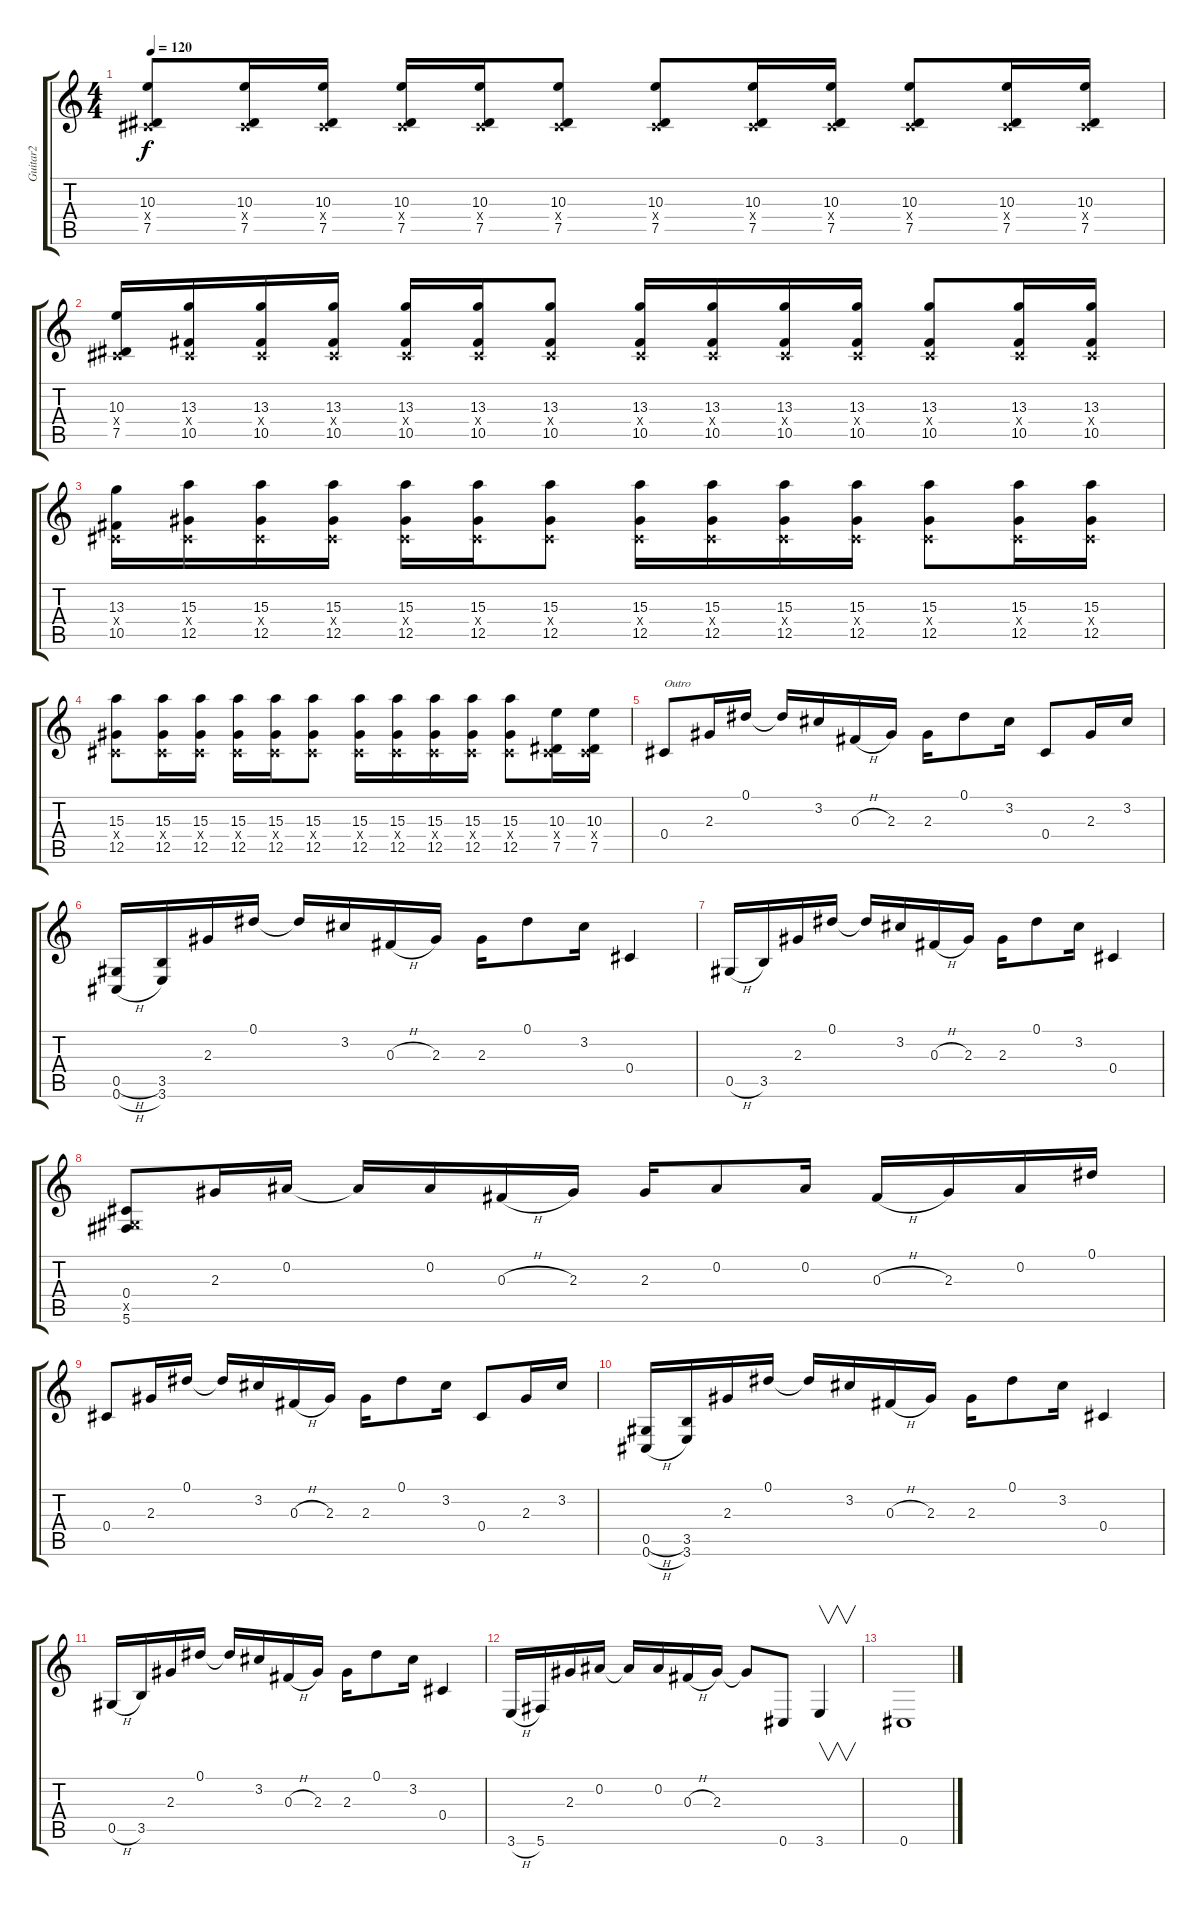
\track ("Guitar2" "Guitar2") {instrument acousticguitarsteel}
\staff {score tabs}
\tuning (Eb4 Bb3 Gb3 Db3 Ab2 Db2) {hide}
\ts (4 4)
\tempo 120
\clef g2
\ks c
(10.3 0.4{x} 7.5).8{dy f} (10.3 0.4{x} 7.5).16 (10.3 0.4{x} 7.5).16 (10.3 0.4{x} 7.5).16 (10.3 0.4{x} 7.5).16 (10.3 0.4{x} 7.5).8 (10.3 0.4{x} 7.5).8 (10.3 0.4{x} 7.5).16 (10.3 0.4{x} 7.5).16 (10.3 0.4{x} 7.5).8 (10.3 0.4{x} 7.5).16 (10.3 0.4{x} 7.5).16 |
(10.3 0.4{x} 7.5).16 (13.3 0.4{x} 10.5).16 (13.3 0.4{x} 10.5).16 (13.3 0.4{x} 10.5).16 (13.3 0.4{x} 10.5).16 (13.3 0.4{x} 10.5).16 (13.3 0.4{x} 10.5).8 (13.3 0.4{x} 10.5).16 (13.3 0.4{x} 10.5).16 (13.3 0.4{x} 10.5).16 (13.3 0.4{x} 10.5).16 (13.3 0.4{x} 10.5).8 (13.3 0.4{x} 10.5).16 (13.3 0.4{x} 10.5).16 |
(13.3 0.4{x} 10.5).16 (15.3 0.4{x} 12.5).16 (15.3 0.4{x} 12.5).16 (15.3 0.4{x} 12.5).16 (15.3 0.4{x} 12.5).16 (15.3 0.4{x} 12.5).16 (15.3 0.4{x} 12.5).8 (15.3 0.4{x} 12.5).16 (15.3 0.4{x} 12.5).16 (15.3 0.4{x} 12.5).16 (15.3 0.4{x} 12.5).16 (15.3 0.4{x} 12.5).8 (15.3 0.4{x} 12.5).16 (15.3 0.4{x} 12.5).16 |
(15.3 0.4{x} 12.5).8 (15.3 0.4{x} 12.5).16 (15.3 0.4{x} 12.5).16 (15.3 0.4{x} 12.5).16 (15.3 0.4{x} 12.5).16 (15.3 0.4{x} 12.5).8 (15.3 0.4{x} 12.5).16 (15.3 0.4{x} 12.5).16 (15.3 0.4{x} 12.5).16 (15.3 0.4{x} 12.5).16 (15.3 0.4{x} 12.5).8 (10.3 0.4{x} 7.5).16 (10.3 0.4{x} 7.5).16 |
0.4.8{txt "Outro"} 2.3.16 0.1.16 0.1{t}.16 3.2.16 0.3{h}.16 2.3.16 2.3.16 0.1.8 3.2.16 0.4.8 2.3.16 3.2.16 |
(0.5{h} 0.6{h}).16 (3.5 3.6).16 2.3.16 0.1.16 0.1{t}.16 3.2.16 0.3{h}.16 2.3.16 2.3.16 0.1.8 3.2.16 0.4.4 |
0.5{h}.16 3.5.16 2.3.16 0.1.16 0.1{t}.16 3.2.16 0.3{h}.16 2.3.16 2.3.16 0.1.8 3.2.16 0.4.4 |
(0.4 0.5{x} 5.6).8 2.3.16 0.2.16 0.2{t}.16 0.2.16 0.3{h}.16 2.3.16 2.3.16 0.2.8 0.2.16 0.3{h}.16 2.3.16 0.2.16 0.1.16 |
0.4.8 2.3.16 0.1.16 0.1{t}.16 3.2.16 0.3{h}.16 2.3.16 2.3.16 0.1.8 3.2.16 0.4.8 2.3.16 3.2.16 |
(0.5{h} 0.6{h}).16 (3.5 3.6).16 2.3.16 0.1.16 0.1{t}.16 3.2.16 0.3{h}.16 2.3.16 2.3.16 0.1.8 3.2.16 0.4.4 |
0.5{h}.16 3.5.16 2.3.16 0.1.16 0.1{t}.16 3.2.16 0.3{h}.16 2.3.16 2.3.16 0.1.8 3.2.16 0.4.4 |
3.6{h}.16 5.6.16 2.3.16 0.2.16 0.2{t}.16 0.2.16 0.3{h}.16 2.3.16 2.3{t}.8 0.6.8 3.6.4{v} |
0.6.1
